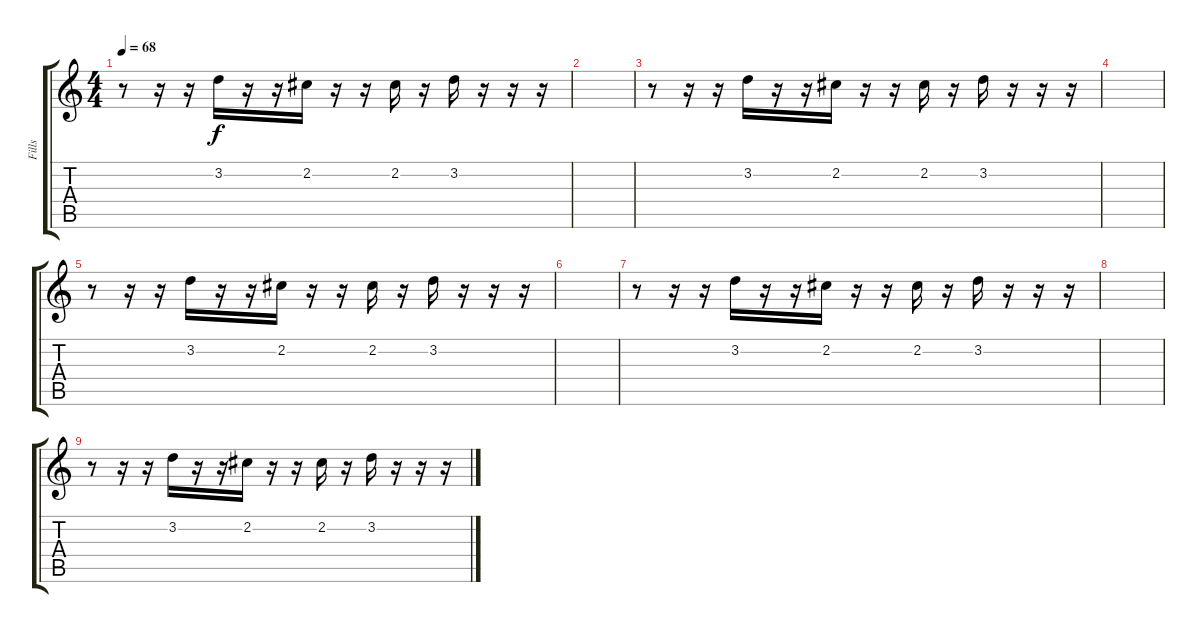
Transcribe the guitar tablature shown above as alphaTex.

\track ("Fills" "Fills") {instrument electricguitarclean}
\staff {score tabs}
\tuning (E4 B3 G3 D3 A2 E2) {hide}
\ts (4 4)
\tempo 68
\clef g2
\ks c
r.8{dy f instrument electricguitarclean} r.16 r.16 3.2.16 r.16 r.16 2.2.16 r.16 r.16 2.2.16 r.16 3.2.16 r.16 r.16 r.16 |
|
r.8 r.16 r.16 3.2.16 r.16 r.16 2.2.16 r.16 r.16 2.2.16 r.16 3.2.16 r.16 r.16 r.16 |
|
r.8 r.16 r.16 3.2.16 r.16 r.16 2.2.16 r.16 r.16 2.2.16 r.16 3.2.16 r.16 r.16 r.16 |
|
r.8 r.16 r.16 3.2.16 r.16 r.16 2.2.16 r.16 r.16 2.2.16 r.16 3.2.16 r.16 r.16 r.16 |
|
r.8 r.16 r.16 3.2.16 r.16 r.16 2.2.16 r.16 r.16 2.2.16 r.16 3.2.16 r.16 r.16 r.16
